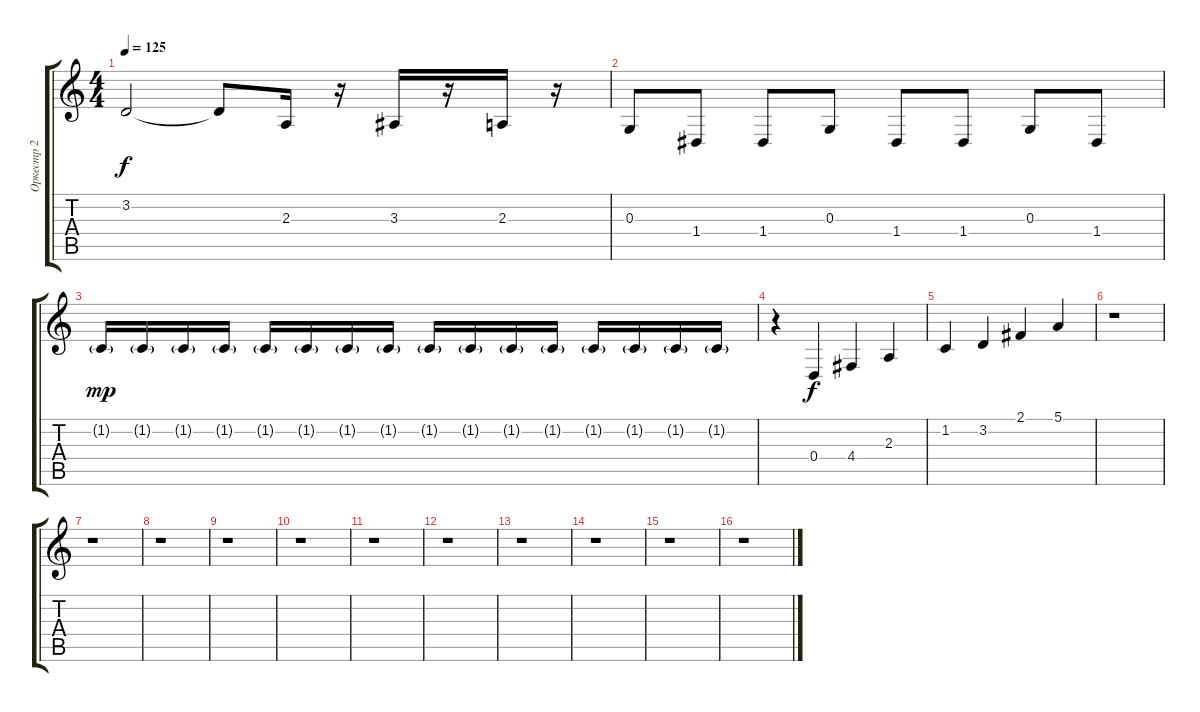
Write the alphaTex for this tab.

\track ("Оркестр 2" "Оркестр 2") {instrument cello}
\staff {score tabs}
\tuning (E4 B3 G3 D3 A2 E2) {hide}
\ts (4 4)
\tempo 125
\clef g2
\ks c
3.2.2{dy f} 3.2{t}.8 2.3.16 r.16 3.3.16 r.16 2.3.16 r.16 |
0.3.8 1.4.8 1.4.8 0.3.8 1.4.8 1.4.8 0.3.8 1.4.8 |
1.2{g}.16{dy mp} 1.2{g}.16 1.2{g}.16 1.2{g}.16 1.2{g}.16 1.2{g}.16 1.2{g}.16 1.2{g}.16 1.2{g}.16 1.2{g}.16 1.2{g}.16 1.2{g}.16 1.2{g}.16 1.2{g}.16 1.2{g}.16 1.2{g}.16 |
r.4 0.4.4{dy f} 4.4.4 2.3.4 |
1.2.4 3.2.4 2.1.4 5.1.4 |
r.1 |
r.1 |
r.1 |
r.1 |
r.1 |
r.1 |
r.1 |
r.1 |
r.1 |
r.1 |
r.1
